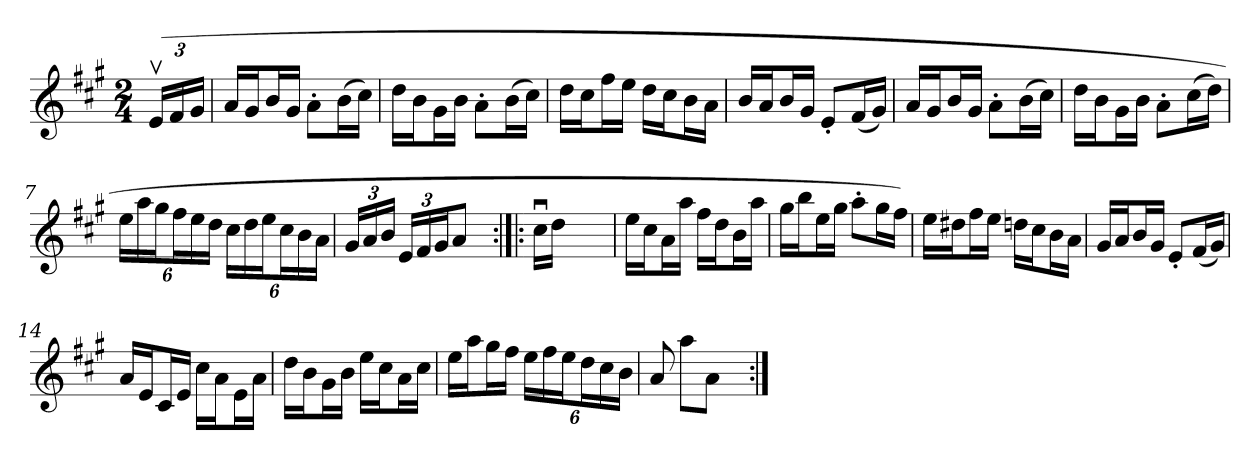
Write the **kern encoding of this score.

**kern
*part1
*staff1
*clefG2
*k[f#c#g#]
*A:
*M2/4
=
(24ev/LL
24f#/
24g#/JJ
=1
16a/LL
16g#/J
16b/L
16g#/JJ
8a'\L
(16b\L
16cc#\JJ)
=2
16dd\LL
16b\J
16g#\L
16b\JJ
8a'\L
(16b\L
16cc#\JJ)
=3
16dd\LL
16cc#\J
16ff#\L
16ee\JJ
16dd\LL
16cc#\J
16b\L
16a\JJ
=4
16b/LL
16a/J
16b/L
16g#/JJ
8e'/L
(16f#/L
16g#/JJ)
=5
16a/LL
16g#/J
16b/L
16g#/JJ
8a'\L
(16b\L
16cc#\JJ)
=6
16dd\LL
16b\J
16g#\L
16b\JJ
8a'\L
(16cc#\L
16dd\JJ)
=7
24ee\LL
24aa\
24gg#\J
24ff#\L
24ee\
24dd\JJ
24cc#\LL
24dd\
24ee\J
24cc#\L
24b\
24a\JJ
=8
24g#/LL
24a/
24b/JJ
24e/LL
24f#/
24g#/J
8a/J
8ryy
=9:|!|:
16cc#u\LL
16dd\JJ
4.ryy
=10
16ee\LL
16cc#\J
16a\L
16aa\JJ
16ff#\LL
16dd\J
16b\L
16aa\JJ
=11
16gg#\LL
16bb\J
16ee\L
16gg#\JJ
8aa'\L
16gg#\L
16ff#\JJ)
=12
16ee\LL
16dd#X\J
16ff#\L
16ee\JJ
16ddn\LL
16cc#\J
16b\L
16a\JJ
=13
16g#/LL
16a/J
16b/L
16g#/JJ
8e'/L
(16f#/L
16g#/JJ)
=14
16a/LL
16e/J
16c#/L
16e/JJ
16cc#\LL
16a\J
16e\L
16a\JJ
=15
16dd\LL
16b\J
16g#\L
16b\JJ
16ee\LL
16cc#\J
16a\L
16cc#\JJ
=16
16ee\LL
16aa\J
16gg#\L
16ff#\JJ
24ee\LL
24ff#\
24ee\J
24dd\L
24cc#\
24b\JJ
=17
8a
8aa\L
(8a\J
8ryy
=:|!
*-
